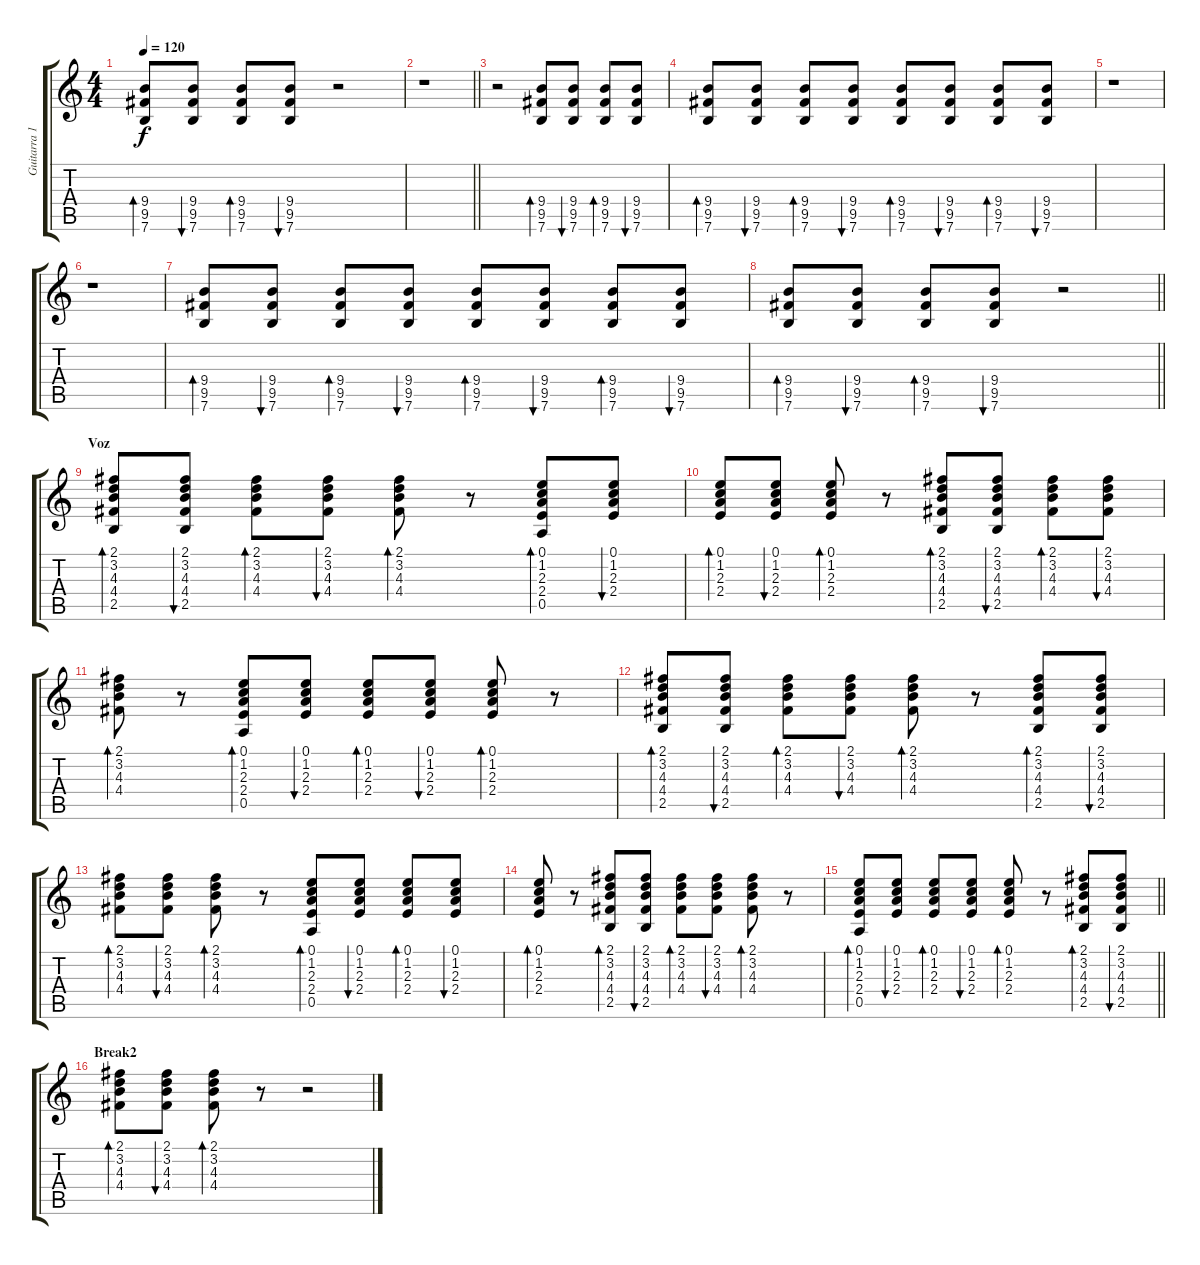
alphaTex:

\track ("Guitarra 1" "Guitarra 1") {instrument acousticguitarsteel}
\staff {score tabs}
\tuning (E4 B3 G3 D3 A2 E2) {hide}
\ts (4 4)
\tempo 120
\clef g2
\ks c
(9.4 9.5 7.6).8{bd 60 dy f} (9.4 9.5 7.6).8{bu 60} (9.4 9.5 7.6).8{bd 60} (9.4 9.5 7.6).8{bu 60} r.2 |
\barLineRight lightlight
r.1 |
r.2 (9.4 9.5 7.6).8{bd 60} (9.4 9.5 7.6).8{bu 60} (9.4 9.5 7.6).8{bd 60} (9.4 9.5 7.6).8{bu 60} |
(9.4 9.5 7.6).8{bd 60} (9.4 9.5 7.6).8{bu 60} (9.4 9.5 7.6).8{bd 60} (9.4 9.5 7.6).8{bu 60} (9.4 9.5 7.6).8{bd 60} (9.4 9.5 7.6).8{bu 60} (9.4 9.5 7.6).8{bd 60} (9.4 9.5 7.6).8{bu 60} |
r.1 |
r.1 |
(9.4 9.5 7.6).8{bd 60} (9.4 9.5 7.6).8{bu 60} (9.4 9.5 7.6).8{bd 60} (9.4 9.5 7.6).8{bu 60} (9.4 9.5 7.6).8{bd 60} (9.4 9.5 7.6).8{bu 60} (9.4 9.5 7.6).8{bd 60} (9.4 9.5 7.6).8{bu 60} |
\barLineRight lightlight
(9.4 9.5 7.6).8{bd 60} (9.4 9.5 7.6).8{bu 60} (9.4 9.5 7.6).8{bd 60} (9.4 9.5 7.6).8{bu 60} r.2 |
\section ("" "Voz")
(2.1 3.2 4.3 4.4 2.5).8{bd 60 volume 6 instrument acousticguitarsteel} (2.1 3.2 4.3 4.4 2.5).8{bu 60} (2.1 3.2 4.3 4.4).8{bd 60} (2.1 3.2 4.3 4.4).8{bu 60} (2.1 3.2 4.3 4.4).8{bd 60} r.8 (0.1 1.2 2.3 2.4 0.5).8{bd 60} (0.1 1.2 2.3 2.4).8{bu 60} |
(0.1 1.2 2.3 2.4).8{bd 60} (0.1 1.2 2.3 2.4).8{bu 60} (0.1 1.2 2.3 2.4).8{bd 60} r.8 (2.1 3.2 4.3 4.4 2.5).8{bd 60} (2.1 3.2 4.3 4.4 2.5).8{bu 60} (2.1 3.2 4.3 4.4).8{bd 60} (2.1 3.2 4.3 4.4).8{bu 60} |
(2.1 3.2 4.3 4.4).8{bd 60} r.8 (0.1 1.2 2.3 2.4 0.5).8{bd 60} (0.1 1.2 2.3 2.4).8{bu 60} (0.1 1.2 2.3 2.4).8{bd 60} (0.1 1.2 2.3 2.4).8{bu 60} (0.1 1.2 2.3 2.4).8{bd 60} r.8 |
(2.1 3.2 4.3 4.4 2.5).8{bd 60} (2.1 3.2 4.3 4.4 2.5).8{bu 60} (2.1 3.2 4.3 4.4).8{bd 60} (2.1 3.2 4.3 4.4).8{bu 60} (2.1 3.2 4.3 4.4).8{bd 60} r.8 (2.1 3.2 4.3 4.4 2.5).8{bd 60} (2.1 3.2 4.3 4.4 2.5).8{bu 60} |
(2.1 3.2 4.3 4.4).8{bd 60} (2.1 3.2 4.3 4.4).8{bu 60} (2.1 3.2 4.3 4.4).8{bd 60} r.8 (0.1 1.2 2.3 2.4 0.5).8{bd 60} (0.1 1.2 2.3 2.4).8{bu 60} (0.1 1.2 2.3 2.4).8{bd 60} (0.1 1.2 2.3 2.4).8{bu 60} |
(0.1 1.2 2.3 2.4).8{bd 60} r.8 (2.1 3.2 4.3 4.4 2.5).8{bd 60} (2.1 3.2 4.3 4.4 2.5).8{bu 60} (2.1 3.2 4.3 4.4).8{bd 60} (2.1 3.2 4.3 4.4).8{bu 60} (2.1 3.2 4.3 4.4).8{bd 60} r.8 |
\barLineRight lightlight
(0.1 1.2 2.3 2.4 0.5).8{bd 60} (0.1 1.2 2.3 2.4).8{bu 60} (0.1 1.2 2.3 2.4).8{bd 60} (0.1 1.2 2.3 2.4).8{bu 60} (0.1 1.2 2.3 2.4).8{bd 60} r.8 (2.1 3.2 4.3 4.4 2.5).8{bd 60} (2.1 3.2 4.3 4.4 2.5).8{bu 60} |
\section ("" "Break2")
(2.1 3.2 4.3 4.4).8{bd 60} (2.1 3.2 4.3 4.4).8{bu 60} (2.1 3.2 4.3 4.4).8{bd 60} r.8 r.2
